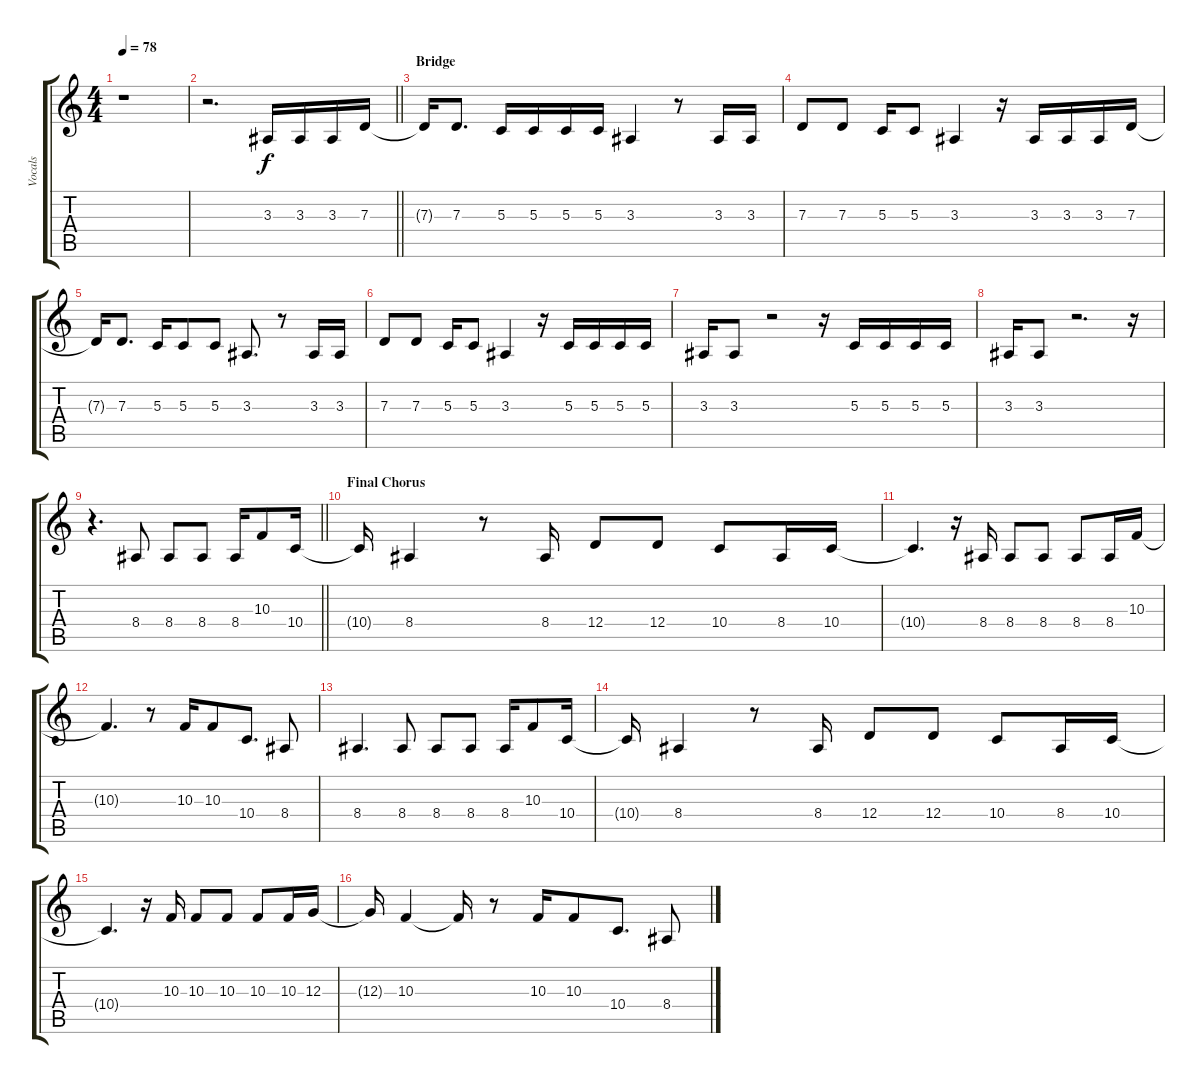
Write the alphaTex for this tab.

\track ("Vocals" "Vocals") {instrument lead3calliope}
\staff {score tabs}
\tuning (E4 B3 G3 D3 A2 E2) {hide}
\ts (4 4)
\tempo 78
\clef g2
\ks c
r.1{dy f} |
\barLineRight lightlight
r.2{d} 3.3.16 3.3.16 3.3.16 7.3.16 |
\section ("" "Bridge")
7.3{t}.16 7.3.8{d} 5.3.16 5.3.16 5.3.16 5.3.16 3.3.4 r.8 3.3.16 3.3.16 |
7.3.8 7.3.8 5.3.16 5.3.8 3.3.4 r.16 3.3.16 3.3.16 3.3.16 7.3.16 |
7.3{t}.16 7.3.8{d} 5.3.16 5.3.8 5.3.8 3.3.8{d} r.8 3.3.16 3.3.16 |
7.3.8 7.3.8 5.3.16 5.3.8 3.3.4 r.16 5.3.16 5.3.16 5.3.16 5.3.16 |
3.3.16 3.3.8 r.2 r.16 5.3.16 5.3.16 5.3.16 5.3.16 |
3.3.16 3.3.8 r.2{d} r.16 |
\barLineRight lightlight
r.4{d} 8.4.8 8.4.8 8.4.8 8.4.16 10.3.8 10.4.16 |
\section ("" "Final Chorus")
10.4{t}.16 8.4.4 r.8 8.4.16 12.4.8 12.4.8 10.4.8 8.4.16 10.4.16 |
10.4{t}.4{d} r.16 8.4.16 8.4.8 8.4.8 8.4.8 8.4.16 10.3.16 |
10.3{t}.4{d} r.8 10.3.16 10.3.8 10.4.8{d} 8.4.8 |
8.4.4{d} 8.4.8 8.4.8 8.4.8 8.4.16 10.3.8 10.4.16 |
10.4{t}.16 8.4.4 r.8 8.4.16 12.4.8 12.4.8 10.4.8 8.4.16 10.4.16 |
10.4{t}.4{d} r.16 10.3.16 10.3.8 10.3.8 10.3.8 10.3.16 12.3.16 |
12.3{t}.16 10.3.4 10.3{t}.16 r.8 10.3.16 10.3.8 10.4.8{d} 8.4.8
